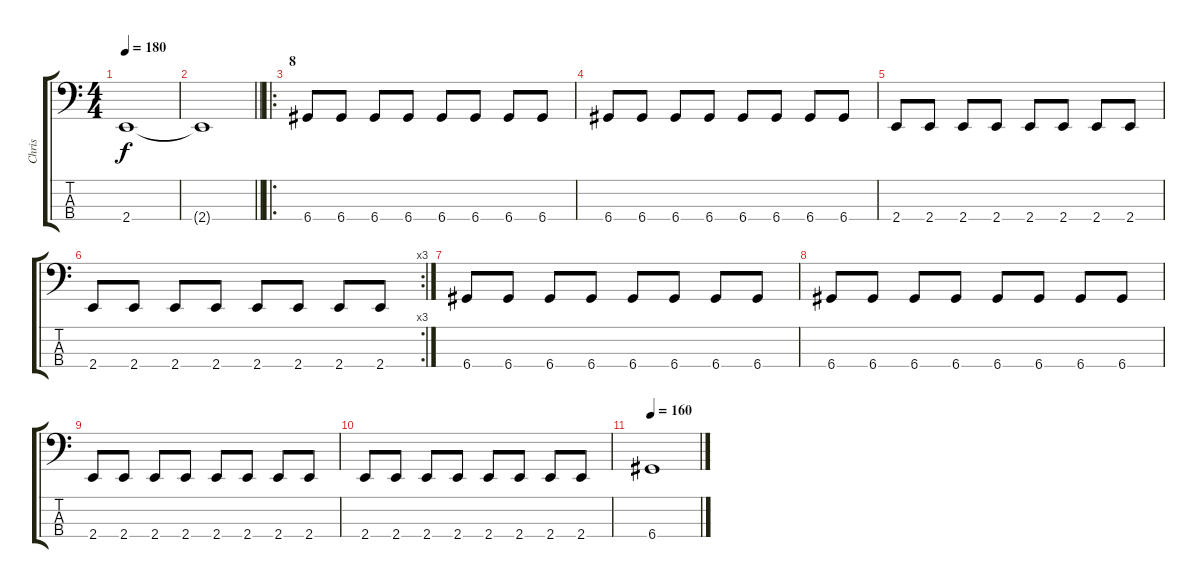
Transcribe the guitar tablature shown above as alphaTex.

\track ("Chris" "Chris") {instrument electricbasspick}
\staff {score tabs}
\tuning (G2 D2 A1 D1) {hide}
\ts (4 4)
\tempo 180
\clef f4
\ks c
2.4{t}.1{dy f} |
\barLineRight lightlight
2.4{t}.1 |
\ro
\section ("" "8")
6.4.8 6.4.8 6.4.8 6.4.8 6.4.8 6.4.8 6.4.8 6.4.8 |
6.4.8 6.4.8 6.4.8 6.4.8 6.4.8 6.4.8 6.4.8 6.4.8 |
2.4.8 2.4.8 2.4.8 2.4.8 2.4.8 2.4.8 2.4.8 2.4.8 |
\rc 3
2.4.8 2.4.8 2.4.8 2.4.8 2.4.8 2.4.8 2.4.8 2.4.8 |
6.4.8 6.4.8 6.4.8 6.4.8 6.4.8 6.4.8 6.4.8 6.4.8 |
6.4.8 6.4.8 6.4.8 6.4.8 6.4.8 6.4.8 6.4.8 6.4.8 |
2.4.8 2.4.8 2.4.8 2.4.8 2.4.8 2.4.8 2.4.8 2.4.8 |
2.4.8 2.4.8 2.4.8 2.4.8 2.4.8 2.4.8 2.4.8 2.4.8 |
\tempo 160
6.4.1
